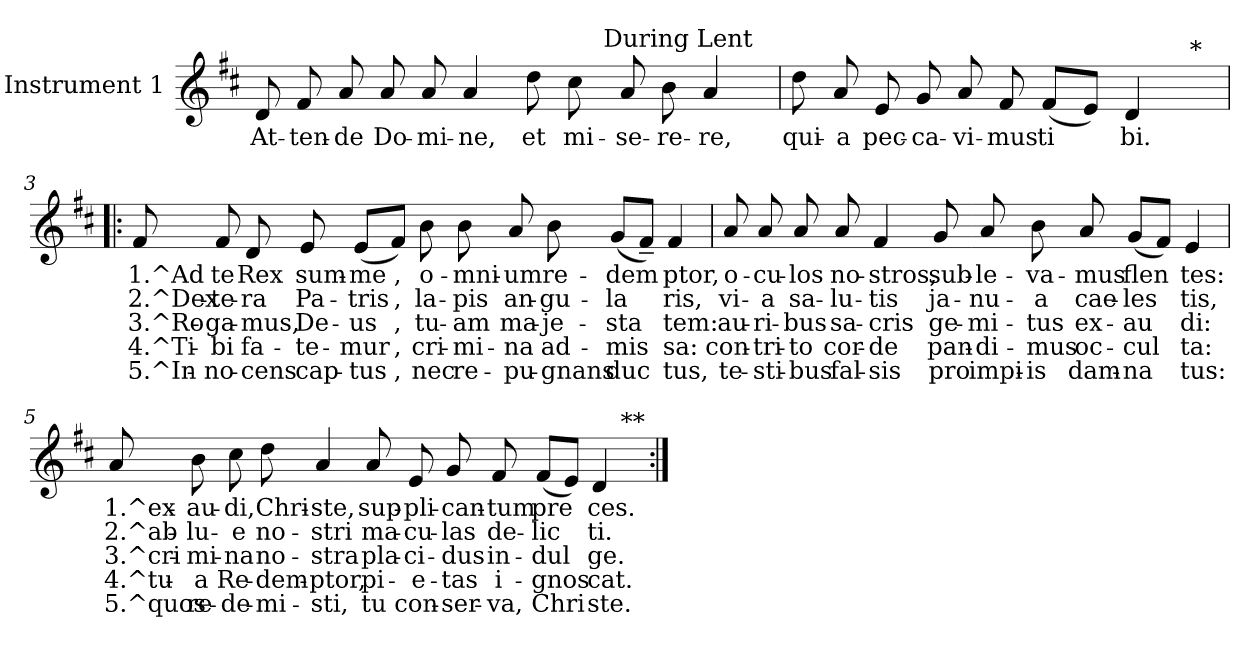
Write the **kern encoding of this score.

**kern	**text	**text	**text	**text	**text
*part1	*part1	*part1	*part1	*part1	*part1
*staff1	*staff1	*staff1	*staff1	*staff1	*staff1
*I"Instrument 1	*	*	*	*	*
!!LO:PB:g=z
*stria5	*	*	*	*	*
*clefG2	*	*	*	*	*
*k[f#c#]	*	*	*	*	*
*D:	*	*	*	*	*
=1	=1	=1	=1	=1	=1
!LO:TX:b:t=* The Choir repeats&colon; Attende Domine...	!	!	!	!	!
!	!LO:LY:b:cj	!	!	!	!
*^	*	*	*	*	*
8d/	1ryy	At-	.	.	.	.
!	!	!LO:LY:b:cj	!	!	!	!
8f#/	.	-ten-	.	.	.	.
!	!	!LO:LY:b:cj	!	!	!	!
8a/	.	-de	.	.	.	.
!	!	!LO:LY:b:cj	!	!	!	!
8a/	.	Do-	.	.	.	.
!	!	!LO:LY:b:cj	!	!	!	!
8a/	.	-mi-	.	.	.	.
!	!	!LO:LY:b:cj	!	!	!	!
4a/	.	-ne,	.	.	.	.
!	!	!LO:LY:b:cj	!	!	!	!
8dd\	.	et	.	.	.	.
!	!	!LO:LY:b:cj	!	!	!	!
8cc#\	16.ryy	mi-	.	.	.	.
!	!LO:TX:a:t=During Lent	!	!	!	!	!
.	2ryy	.	.	.	.	.
!	!	!LO:LY:b:cj	!	!	!	!
8a/	.	-se-	.	.	.	.
!	!	!LO:LY:b:cj	!	!	!	!
8b\	.	-re-	.	.	.	.
!	!	!LO:LY:b:cj	!	!	!	!
4a/	.	-re,	.	.	.	.
.	32ryy	.	.	.	.	.
=2	=2	=2	=2	=2	=2	=2
!	!	!LO:LY:b:cj	!	!	!	!
8dd\	1ryy	qui-	.	.	.	.
!	!	!LO:LY:b:cj	!	!	!	!
8a/	.	-a	.	.	.	.
!	!	!LO:LY:b:cj	!	!	!	!
8e/	.	pec-	.	.	.	.
!	!	!LO:LY:b:cj	!	!	!	!
8g/	.	-ca-	.	.	.	.
!	!	!LO:LY:b:cj	!	!	!	!
8a/	.	-vi-	.	.	.	.
!	!	!LO:LY:b:cj	!	!	!	!
8f#/	.	-mus	.	.	.	.
!	!	!LO:LY:b:cj	!	!	!	!
(<8f#/L	.	ti	.	.	.	.
!	!	!LO:LY:b:cj	!	!	!	!
8e/J)	.	.	.	.	.	.
!	!	!LO:LY:b:cj	!	!	!	!
4d/	8ryy	bi.	.	.	.	.
.	32.ryy	.	.	.	.	.
!	!LO:TX:a:t=*	!	!	!	!	!
.	16ryy	.	.	.	.	.
.	64ryy	.	.	.	.	.
!!LO:LB:g=z	!!
=3!|:	=3!|:	=3!|:	=3!|:	=3!|:	=3!|:	=3!|:
!	!	!LO:LY:b:cj	!LO:LY:b:cj	!LO:LY:b:cj	!LO:LY:b:cj	!LO:LY:b:cj
*v	*v	*	*	*	*	*
8f#/	1.^Ad	2.^Dex-	-3.^Ro-	-4.^Ti-	-5.^In-
!	!LO:LY:b:cj	!LO:LY:b:cj	!LO:LY:b:cj	!LO:LY:b:cj	!LO:LY:b:cj
8f#/	-te	te-	-ga-	-bi	no-
!	!LO:LY:b:cj	!LO:LY:b:cj	!LO:LY:b:cj	!LO:LY:b:cj	!LO:LY:b:cj
8d/	-Rex	ra	mus,	fa-	-cens
!	!LO:LY:b:cj	!LO:LY:b:cj	!LO:LY:b:cj	!LO:LY:b:cj	!LO:LY:b:cj
8e/	sum-	-Pa-	-De-	-te-	-cap-
!	!LO:LY:b:cj	!LO:LY:b:cj	!LO:LY:b:cj	!LO:LY:b:cj	!LO:LY:b:cj
(<8e/L	-me	tris	us	mur	tus
!	!LO:LY:b:cj	!LO:LY:b:cj	!LO:LY:b:cj	!LO:LY:b:cj	!LO:LY:b:cj
8f#/J)	,	,	,	,	,
!	!LO:LY:b:cj	!LO:LY:b:cj	!LO:LY:b:cj	!LO:LY:b:cj	!LO:LY:b:cj
8b\	o-	-la-	-tu-	-cri-	-nec
!	!LO:LY:b:cj	!LO:LY:b:cj	!LO:LY:b:cj	!LO:LY:b:cj	!LO:LY:b:cj
8b\	mni-	-pis	am	mi-	-re-
!	!LO:LY:b:cj	!LO:LY:b:cj	!LO:LY:b:cj	!LO:LY:b:cj	!LO:LY:b:cj
8a/	-um	an-	-ma-	-na	pu-
!	!LO:LY:b:cj	!LO:LY:b:cj	!LO:LY:b:cj	!LO:LY:b:cj	!LO:LY:b:cj
8b\	-re-	-gu-	-je-	-ad-	-gnans
!	!LO:LY:b:cj	!LO:LY:b:cj	!LO:LY:b:cj	!LO:LY:b:cj	!LO:LY:b:cj
(<8g/L	dem	la	sta	mis	duc
!	!LO:LY:b:cj	!LO:LY:b:cj	!LO:LY:b:cj	!LO:LY:b:cj	!LO:LY:b:cj
8f#~</J)	.	.	.	.	.
!	!LO:LY:b:cj	!LO:LY:b:cj	!LO:LY:b:cj	!LO:LY:b:cj	!LO:LY:b:cj
4f#/	ptor,	ris,	tem:	sa:	tus,
=4	=4	=4	=4	=4	=4
!	!LO:LY:b:cj	!LO:LY:b:cj	!LO:LY:b:cj	!LO:LY:b:cj	!LO:LY:b:cj
8a/	o-	-vi-	-au-	-con-	-te-
!	!LO:LY:b:cj	!LO:LY:b:cj	!LO:LY:b:cj	!LO:LY:b:cj	!LO:LY:b:cj
8a/	-cu-	-a	ri-	-tri-	-sti-
!	!LO:LY:b:cj	!LO:LY:b:cj	!LO:LY:b:cj	!LO:LY:b:cj	!LO:LY:b:cj
8a/	-los	sa-	-bus	to	bus
!	!LO:LY:b:cj	!LO:LY:b:cj	!LO:LY:b:cj	!LO:LY:b:cj	!LO:LY:b:cj
8a/	no-	-lu-	-sa-	-cor-	-fal-
!	!LO:LY:b:cj	!LO:LY:b:cj	!LO:LY:b:cj	!LO:LY:b:cj	!LO:LY:b:cj
4f#/	-stros,	tis	cris	de	sis
!	!LO:LY:b:cj	!LO:LY:b:cj	!LO:LY:b:cj	!LO:LY:b:cj	!LO:LY:b:cj
8g/	sub-	-ja-	-ge-	-pan-	-pro
!	!LO:LY:b:cj	!LO:LY:b:cj	!LO:LY:b:cj	!LO:LY:b:cj	!LO:LY:b:cj
8a/	le-	-nu-	-mi-	-di-	-impi-
!	!LO:LY:b:cj	!LO:LY:b:cj	!LO:LY:b:cj	!LO:LY:b:cj	!LO:LY:b:cj
8b\	-va-	-a	tus	mus	is
!	!LO:LY:b:cj	!LO:LY:b:cj	!LO:LY:b:cj	!LO:LY:b:cj	!LO:LY:b:cj
8a/	mus	cae-	-ex-	-oc-	-dam-
!	!LO:LY:b:cj	!LO:LY:b:cj	!LO:LY:b:cj	!LO:LY:b:cj	!LO:LY:b:cj
(<8g/L	-flen	les	au	cul	na
!	!LO:LY:b:cj	!LO:LY:b:cj	!LO:LY:b:cj	!LO:LY:b:cj	!LO:LY:b:cj
8f#/J)	.	.	.	.	.
!	!LO:LY:b:cj	!LO:LY:b:cj	!LO:LY:b:cj	!LO:LY:b:cj	!LO:LY:b:cj
4e/	tes:	tis,	di:	ta:	tus:
!!LO:LB:g=z
=5	=5	=5	=5	=5	=5
!	!LO:LY:b:cj	!LO:LY:b:cj	!LO:LY:b:cj	!LO:LY:b:cj	!LO:LY:b:cj
*^	*	*	*	*	*
8a/	1ryy	1.^ex-	-2.^ab-	-3.^cri-	-4.^tu-	-5.^quos
!	!	!LO:LY:b:cj	!LO:LY:b:cj	!LO:LY:b:cj	!LO:LY:b:cj	!LO:LY:b:cj
8b\	.	au-	-lu-	-mi-	-a	re-
!	!	!LO:LY:b:cj	!LO:LY:b:cj	!LO:LY:b:cj	!LO:LY:b:cj	!LO:LY:b:cj
8cc#\	.	-di,	e	na	Re-	-de-
!	!	!LO:LY:b:cj	!LO:LY:b:cj	!LO:LY:b:cj	!LO:LY:b:cj	!LO:LY:b:cj
8dd\	.	-Chri-	-no-	-no-	-dem-	-mi-
!	!	!LO:LY:b:cj	!LO:LY:b:cj	!LO:LY:b:cj	!LO:LY:b:cj	!LO:LY:b:cj
4a/	.	-ste,	stri	stra	ptor,	sti,
!	!	!LO:LY:b:cj	!LO:LY:b:cj	!LO:LY:b:cj	!LO:LY:b:cj	!LO:LY:b:cj
8a/	.	sup-	-ma-	-pla-	-pi-	-tu
!	!	!LO:LY:b:cj	!LO:LY:b:cj	!LO:LY:b:cj	!LO:LY:b:cj	!LO:LY:b:cj
8e/	.	pli-	-cu-	-ci-	-e-	-con-
!	!	!LO:LY:b:cj	!LO:LY:b:cj	!LO:LY:b:cj	!LO:LY:b:cj	!LO:LY:b:cj
8g/	2ryy	-can-	-las	dus	tas	ser-
!	!	!LO:LY:b:cj	!LO:LY:b:cj	!LO:LY:b:cj	!LO:LY:b:cj	!LO:LY:b:cj
8f#/	.	-tum	de-	-in-	-i-	-va,
!	!	!LO:LY:b:cj	!LO:LY:b:cj	!LO:LY:b:cj	!LO:LY:b:cj	!LO:LY:b:cj
(<8f#/L	.	pre	lic	dul	gnos	Chri
!	!	!LO:LY:b:cj	!LO:LY:b:cj	!LO:LY:b:cj	!LO:LY:b:cj	!LO:LY:b:cj
8e/J)	.	.	.	.	.	.
!	!	!LO:LY:b:cj	!LO:LY:b:cj	!LO:LY:b:cj	!LO:LY:b:cj	!LO:LY:b:cj
4d/	8ryy	ces.	ti.	ge.	cat.	ste.
!	!LO:TX:a:t=**	!	!	!	!	!
.	8ryy	.	.	.	.	.
*v	*v	*	*	*	*	*
=:|!	=:|!	=:|!	=:|!	=:|!	=:|!
*-	*-	*-	*-	*-	*-
